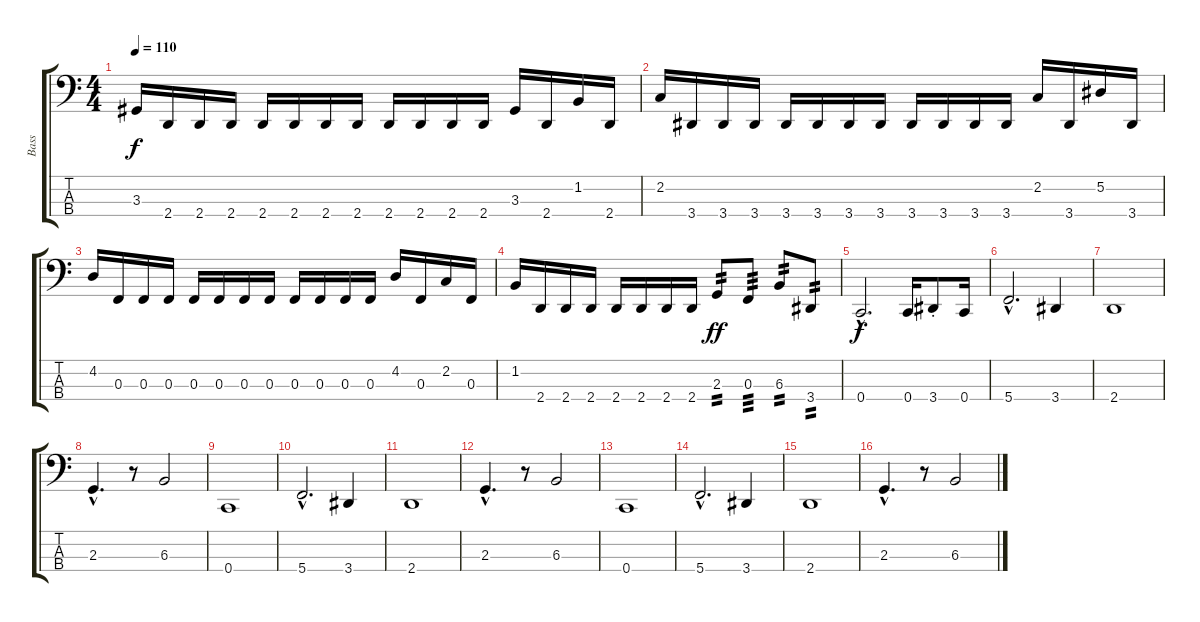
\track ("Bass" "Bass") {instrument electricbasspick}
\staff {score tabs}
\tuning (Eb2 Bb1 F1 C1) {hide}
\ts (4 4)
\tempo 110
\clef f4
\ks c
3.3.16{dy f} 2.4.16 2.4.16 2.4.16 2.4.16 2.4.16 2.4.16 2.4.16 2.4.16 2.4.16 2.4.16 2.4.16 3.3.16 2.4.16 1.2.16 2.4.16 |
2.2.16 3.4.16 3.4.16 3.4.16 3.4.16 3.4.16 3.4.16 3.4.16 3.4.16 3.4.16 3.4.16 3.4.16 2.2.16 3.4.16 5.2.16 3.4.16 |
4.2.16 0.3.16 0.3.16 0.3.16 0.3.16 0.3.16 0.3.16 0.3.16 0.3.16 0.3.16 0.3.16 0.3.16 4.2.16 0.3.16 2.2.16 0.3.16 |
1.2.16 2.4.16 2.4.16 2.4.16 2.4.16 2.4.16 2.4.16 2.4.16 2.3.8{tp 2 dy ff} 0.3.8{tp 3} 6.3.8{tp 2} 3.4.8{tp 2} |
0.4{hac}.2{d dy f} 0.4.16 3.4{st}.8 0.4.16 |
5.4{hac}.2{d} 3.4.4 |
2.4.1 |
2.3{hac}.4{d} r.8 6.3.2 |
0.4.1 |
5.4{hac}.2{d} 3.4.4 |
2.4.1 |
2.3{hac}.4{d} r.8 6.3.2 |
0.4.1 |
5.4{hac}.2{d} 3.4.4 |
2.4.1 |
2.3{hac}.4{d} r.8 6.3.2
